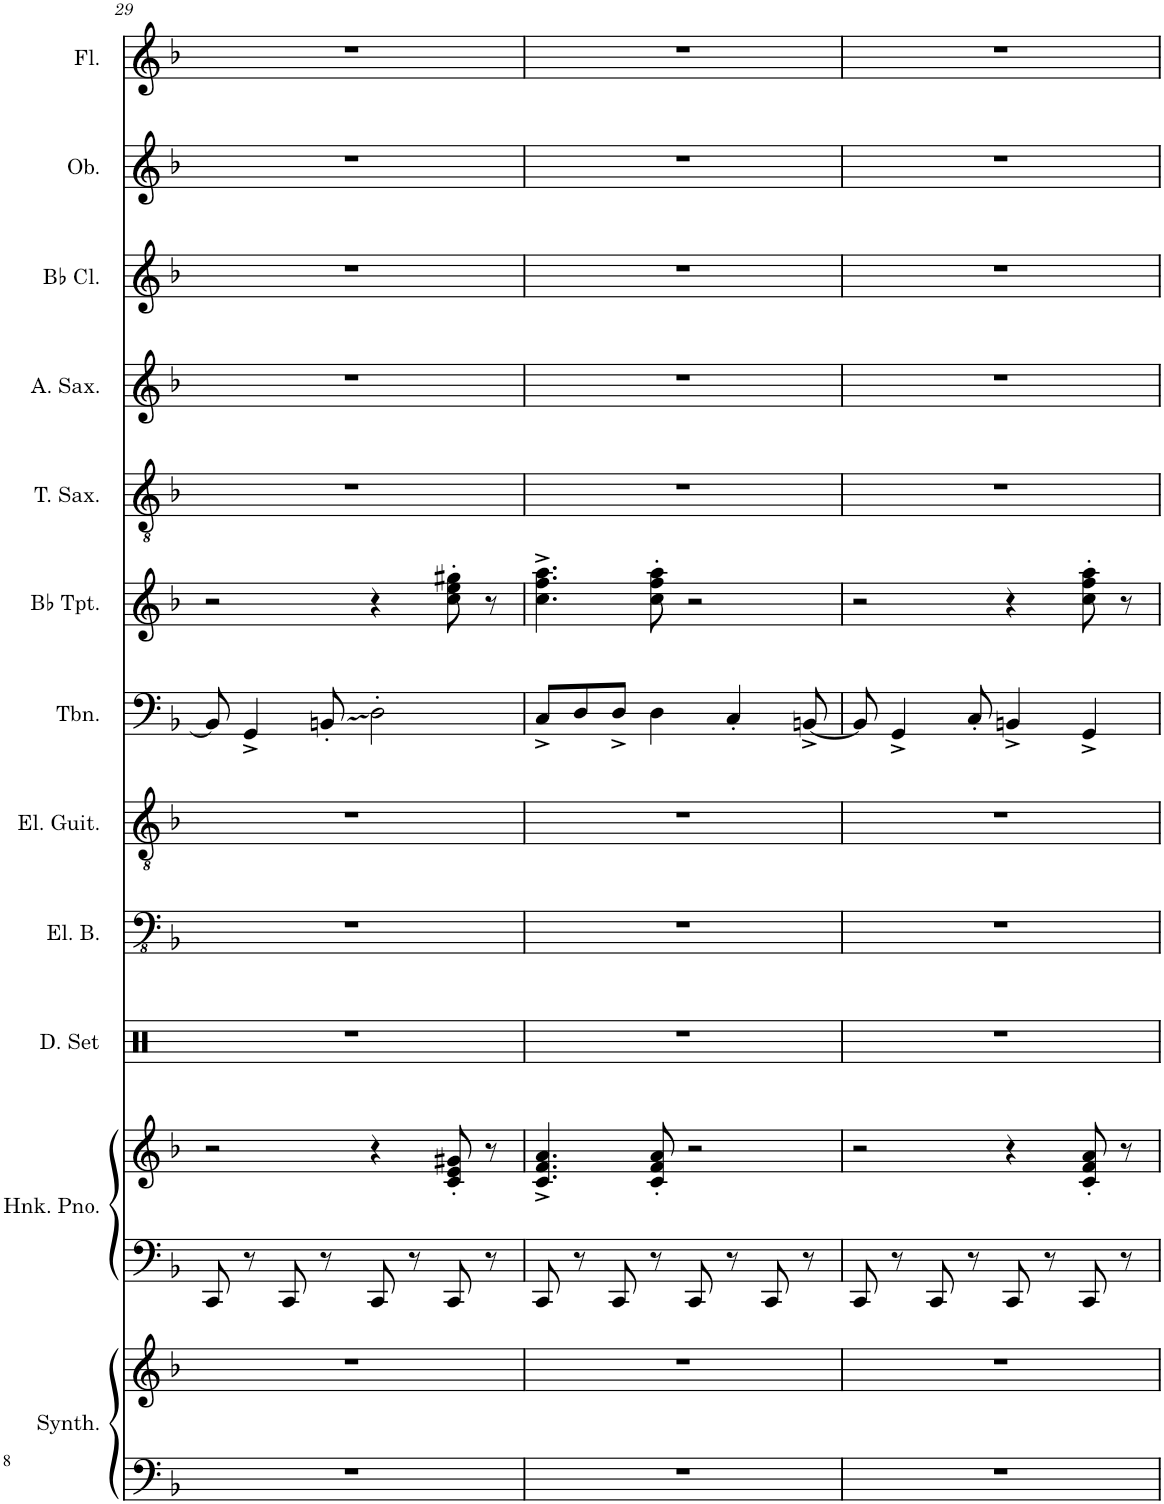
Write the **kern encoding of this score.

**kern	**kern	**kern	**kern	**kern	**kern	**kern	**kern	**kern	**kern	**kern	**kern	**kern	**kern
*part12	*part12	*part11	*part11	*part10	*part9	*part8	*part7	*part6	*part5	*part4	*part3	*part2	*part1
*staff14	*staff13	*staff12	*staff11	*staff10	*staff9	*staff8	*staff7	*staff6	*staff5	*staff4	*staff3	*staff2	*staff1
*I"Warm Synthesizer	*	*I"Honky Tonk Piano	*	*I"Drumset	*I"Electric Bass	*I"Electric Guitar	*I"Trombone	*I"Bb Trumpet	*I"Tenor Saxophone	*I"Alto Saxophone	*I"Bb Clarinet	*I"Oboe	*I"Flute
*I'Synth.	*	*I'Hnk. Pno.	*	*I'D. Set	*I'El. B.	*I'El. Guit.	*I'Tbn.	*I'Bb Tpt.	*I'T. Sax.	*I'A. Sax.	*I'Bb Cl.	*I'Ob.	*I'Fl.
!!LO:PB:g=z
*clefF4	*clefG2	*clefF4	*clefG2	*clefX	*clefFv4	*clefGv2	*clefF4	*clefG2	*clefGv2	*clefG2	*clefG2	*clefG2	*clefG2
*	*	*	*	*	*	*	*	*ITrd1c2	*ITrd8c14	*ITrd5c9	*ITrd1c2	*	*
*k[b-]	*k[b-]	*k[b-]	*k[b-]	*k[b-]	*k[b-]	*k[b-]	*k[b-]	*k[b-]	*k[b-]	*k[b-]	*k[b-]	*k[b-]	*k[b-]
*M4/4	*M4/4	*M4/4	*M4/4	*M4/4	*M4/4	*M4/4	*M4/4	*M4/4	*M4/4	*M4/4	*M4/4	*M4/4	*M4/4
=29	=29	=29	=29	=29	=29	=29	=29	=29	=29	=29	=29	=29	=29
1r	1r	8CC/	2r	1r	1r	1r	8BB/]	2r	1r	1r	1r	1r	1r
.	.	8r	.	.	.	.	4GG^/	.	.	.	.	.	.
.	.	8CC/	.	.	.	.	.	.	.	.	.	.	.
.	.	8r	.	.	.	.	8BBn'/	.	.	.	.	.	.
.	.	8CC/	4r	.	.	.	2D'\	4r	.	.	.	.	.
.	.	8r	.	.	.	.	.	.	.	.	.	.	.
.	.	8CC/	8c/' 8e/' 8g#X/'	.	.	.	.	8cc\' 8ee\' 8gg#X\'	.	.	.	.	.
.	.	8r	8r	.	.	.	.	8r	.	.	.	.	.
=30	=30	=30	=30	=30	=30	=30	=30	=30	=30	=30	=30	=30	=30
1r	1r	8CC/	4.c/^ 4.f/^ 4.a/^	1r	1r	1r	8C^/L	4.cc\^ 4.ff\^ 4.aa\^	1r	1r	1r	1r	1r
.	.	8r	.	.	.	.	8D/	.	.	.	.	.	.
.	.	8CC/	.	.	.	.	8D^/J	.	.	.	.	.	.
.	.	8r	8c/' 8f/' 8a/'	.	.	.	4D\	8cc\' 8ff\' 8aa\'	.	.	.	.	.
.	.	8CC/	2r	.	.	.	.	2r	.	.	.	.	.
.	.	8r	.	.	.	.	4C'/	.	.	.	.	.	.
.	.	8CC/	.	.	.	.	.	.	.	.	.	.	.
.	.	8r	.	.	.	.	[8BBn^/	.	.	.	.	.	.
=31	=31	=31	=31	=31	=31	=31	=31	=31	=31	=31	=31	=31	=31
1r	1r	8CC/	2r	1r	1r	1r	8BB/]	2r	1r	1r	1r	1r	1r
.	.	8r	.	.	.	.	4GG^/	.	.	.	.	.	.
.	.	8CC/	.	.	.	.	.	.	.	.	.	.	.
.	.	8r	.	.	.	.	8C'/	.	.	.	.	.	.
.	.	8CC/	4r	.	.	.	4BBn^/	4r	.	.	.	.	.
.	.	8r	.	.	.	.	.	.	.	.	.	.	.
.	.	8CC/	8c/' 8f/' 8a/'	.	.	.	4GG^/	8cc\' 8ff\' 8aa\'	.	.	.	.	.
.	.	8r	8r	.	.	.	.	8r	.	.	.	.	.
=	=	=	=	=	=	=	=	=	=	=	=	=	=
*-	*-	*-	*-	*-	*-	*-	*-	*-	*-	*-	*-	*-	*-
